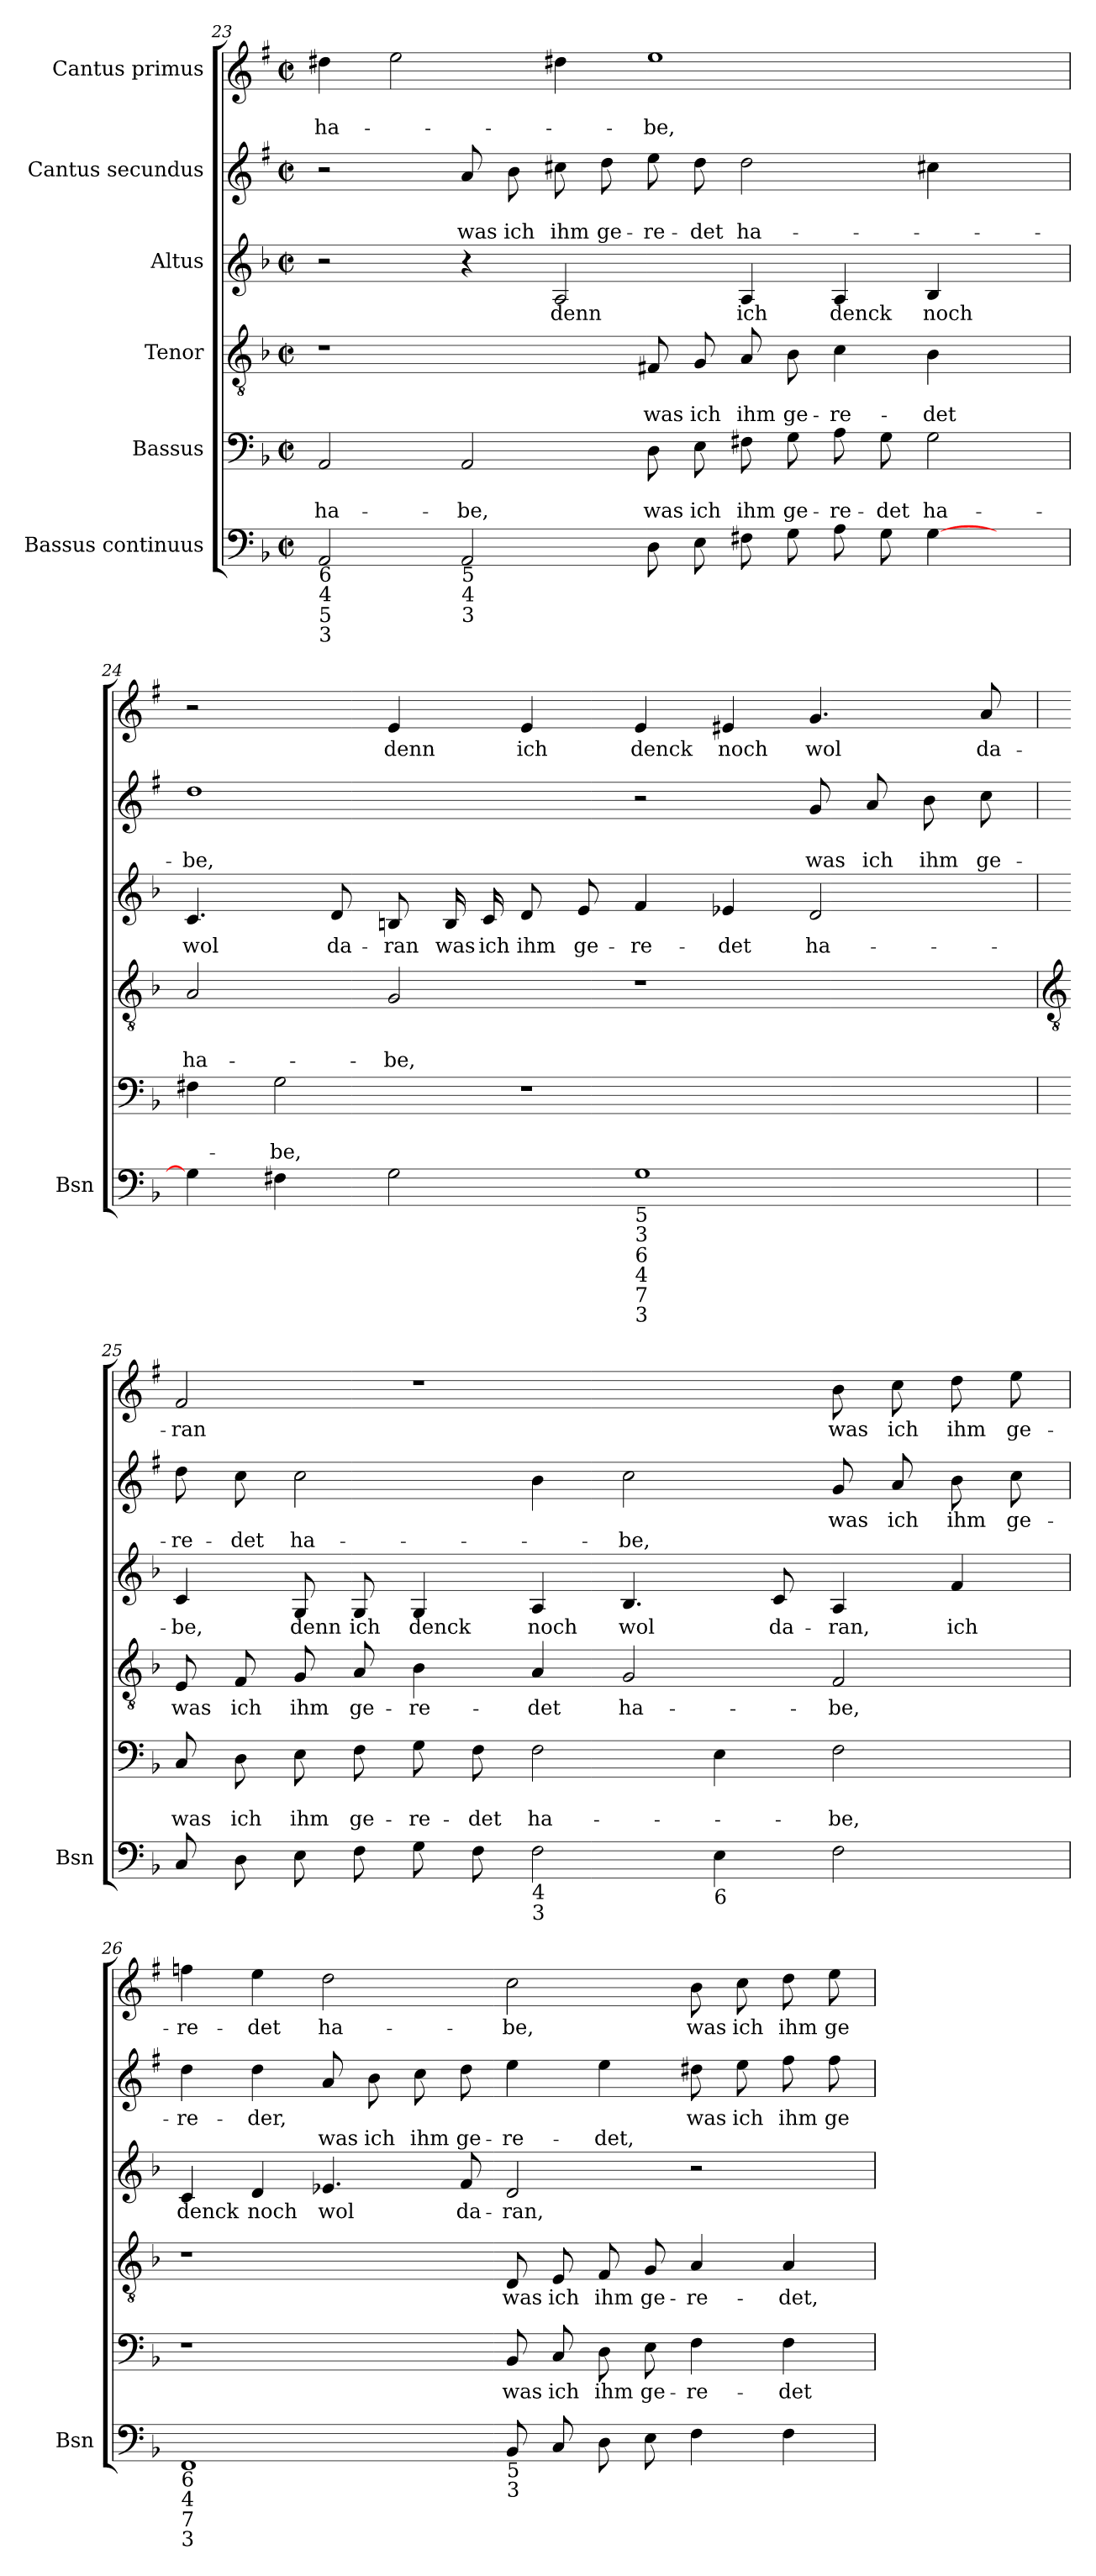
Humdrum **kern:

**kern	**kern	**text	**text	**kern	**text	**text	**kern	**text	**kern	**text	**text	**kern	**text	**text
*part6	*part5	*part5	*part5	*part4	*part4	*part4	*part3	*part3	*part2	*part2	*part2	*part1	*part1	*part1
*staff6	*staff5	*staff5	*staff5	*staff4	*staff4	*staff4	*staff3	*staff3	*staff2	*staff2	*staff2	*staff1	*staff1	*staff1
*I"Bassus continuus	*I"Bassus	*	*	*I"Tenor	*	*	*I"Altus	*	*I"Cantus secundus	*	*	*I"Cantus primus	*	*
*I'Bsn	*	*	*	*	*	*	*	*	*	*	*	*	*	*
!!LO:LB:g=z
*clefF4	*clefF4	*	*	*clefGv2	*	*	*clefG2	*	*clefG2	*	*	*clefG2	*	*
*	*	*	*	*	*	*	*	*	*ITrd1c2	*	*	*ITrd1c2	*	*
*k[b-]	*k[b-]	*	*	*k[b-]	*	*	*k[b-]	*	*k[b-]	*	*	*k[b-]	*	*
*F:	*F:	*	*	*F:	*	*	*F:	*	*F:	*	*	*F:	*	*
*M4/2	*M4/2	*	*	*M4/2	*	*	*M4/2	*	*M4/2	*	*	*M4/2	*	*
*met(c|)	*met(c|)	*	*	*met(c|)	*	*	*met(c|)	*	*met(c|)	*	*	*met(c|)	*	*
=23	=23	=23	=23	=23	=23	=23	=23	=23	=23	=23	=23	=23	=23	=23
!LO:TX:b:t=6\n4	!	!	!	!	!	!	!	!	!	!	!	!	!	!
!LO:TX:b:t=5\n3	!	!	!	!	!	!	!	!	!	!	!	!	!	!
!	!	!	!LO:LY:b	!	!	!	!	!	!	!	!	!	!	!LO:LY:b
2AA	2AA	.	ha-	1r	.	.	2r	.	2r	.	.	4cc#X	.	ha-
.	.	.	.	.	.	.	.	.	.	.	.	2dd	.	.
!LO:TX:b:t=5\n4	!	!	!	!	!	!	!	!	!	!	!	!	!	!
!LO:TX:b:t=3	!	!	!	!	!	!	!	!	!	!	!	!	!	!
!	!	!	!LO:LY:b	!	!	!	!	!	!	!	!LO:LY:b	!	!	!
2AA	2AA	.	-be,	.	.	.	4r	.	8g	.	was	.	.	.
!	!	!	!	!	!	!	!	!	!	!	!LO:LY:b	!	!	!
.	.	.	.	.	.	.	.	.	8a	.	ich	.	.	.
!	!	!	!	!	!	!	!	!LO:LY:b	!	!	!LO:LY:b	!	!	!
.	.	.	.	.	.	.	2A	denn	8bn	.	ihm	4cc#X	.	.
!	!	!	!	!	!	!	!	!	!	!	!LO:LY:b	!	!	!
.	.	.	.	.	.	.	.	.	8cc	.	ge-	.	.	.
!	!	!	!LO:LY:b	!	!	!LO:LY:b	!	!	!	!	!LO:LY:b	!	!	!LO:LY:b
8D	8D	.	was	8F#X	.	was	.	.	8dd	.	-re-	1dd	.	-be,
!	!	!	!LO:LY:b	!	!	!LO:LY:b	!	!	!	!	!LO:LY:b	!	!	!
8E	8E	.	ich	8G	.	ich	.	.	8cc	.	-det	.	.	.
!	!	!	!LO:LY:b	!	!	!LO:LY:b	!	!LO:LY:b	!	!	!LO:LY:b	!	!	!
8F#X	8F#X	.	ihm	8A	.	ihm	4A	ich	2cc	.	ha-	.	.	.
!	!	!	!LO:LY:b	!	!	!LO:LY:b	!	!	!	!	!	!	!	!
8G	8G	.	ge-	8B-	.	ge-	.	.	.	.	.	.	.	.
!	!	!	!LO:LY:b	!	!	!LO:LY:b	!	!LO:LY:b	!	!	!	!	!	!
8A	8A	.	-re-	4c	.	-re-	4A	denck	.	.	.	.	.	.
!	!	!	!LO:LY:b	!	!	!	!	!	!	!	!	!	!	!
8G	8G	.	-det	.	.	.	.	.	.	.	.	.	.	.
!	!	!	!LO:LY:b	!	!	!LO:LY:b	!	!LO:LY:b	!	!	!	!	!	!
[4G	2G	.	ha-	4B-	.	-det	4B-	noch	4bn	.	.	.	.	.
4ryy	.	.	.	4ryy	.	.	4ryy	.	4ryy	.	.	4ryy	.	.
!!LO:LB:g=z
=24	=24	=24	=24	=24	=24	=24	=24	=24	=24	=24	=24	=24	=24	=24
!	!	!	!	!	!	!LO:LY:b	!	!LO:LY:b	!	!	!LO:LY:b	!	!	!
4G]	4F#X	.	.	2A	.	ha-	4.c	wol	1cc	.	-be,	2r	.	.
!	!	!	!LO:LY:b	!	!	!	!	!	!	!	!	!	!	!
4F#X	2G	.	-be,	.	.	.	.	.	.	.	.	.	.	.
!	!	!	!	!	!	!	!	!LO:LY:b	!	!	!	!	!	!
.	.	.	.	.	.	.	8d	da-	.	.	.	.	.	.
!	!	!	!	!	!	!LO:LY:b	!	!LO:LY:b	!	!	!	!	!LO:LY:b	!
2G	.	.	.	2G	.	-be,	8Bn	-ran	.	.	.	4d	denn	.
!	!	!	!	!	!	!	!	!LO:LY:b	!	!	!	!	!	!
.	.	.	.	.	.	.	16B	was	.	.	.	.	.	.
!	!	!	!	!	!	!	!	!LO:LY:b	!	!	!	!	!	!
.	.	.	.	.	.	.	16c	ich	.	.	.	.	.	.
!	!	!	!	!	!	!	!	!LO:LY:b	!	!	!	!	!LO:LY:b	!
.	1r	.	.	.	.	.	8d	ihm	.	.	.	4d	ich	.
!	!	!	!	!	!	!	!	!LO:LY:b	!	!	!	!	!	!
.	.	.	.	.	.	.	8e	ge-	.	.	.	.	.	.
!LO:TX:b:t=5\n3	!	!	!	!	!	!	!	!	!	!	!	!	!	!
!LO:TX:b:t=6\n4	!	!	!	!	!	!	!	!	!	!	!	!	!	!
!LO:TX:b:t=7\n3	!	!	!	!	!	!	!	!	!	!	!	!	!	!
!	!	!	!	!	!	!	!	!LO:LY:b	!	!	!	!	!LO:LY:b	!
1G	.	.	.	1r	.	.	4f	-re-	2r	.	.	4d	denck	.
!	!	!	!	!	!	!	!	!LO:LY:b	!	!	!	!	!LO:LY:b	!
.	.	.	.	.	.	.	4e-X	-det	.	.	.	4d#X	noch	.
!	!	!	!	!	!	!	!	!LO:LY:b	!	!	!LO:LY:b	!	!LO:LY:b	!
.	.	.	.	.	.	.	2d	ha-	8f	.	was	4.f	wol	.
!	!	!	!	!	!	!	!	!	!	!	!LO:LY:b	!	!	!
.	.	.	.	.	.	.	.	.	8g	.	ich	.	.	.
!	!	!	!	!	!	!	!	!	!	!	!LO:LY:b	!	!	!
.	4ryy	.	.	.	.	.	.	.	8a	.	ihm	.	.	.
!	!	!	!	!	!	!	!	!	!	!	!LO:LY:b	!	!LO:LY:b	!
.	.	.	.	.	.	.	.	.	8b-	.	ge-	8g	da-	.
!!LO:LB:g=z
=25	=25	=25	=25	=25	=25	=25	=25	=25	=25	=25	=25	=25	=25	=25
*	*	*	*	*clefGv2	*	*	*	*	*	*	*	*	*	*
!	!	!	!LO:LY:b	!	!LO:LY:b	!	!	!LO:LY:b	!	!	!LO:LY:b	!	!LO:LY:b	!
8C	8C	.	was	8E	was	.	4c	-be,	8cc	.	-re-	2e	-ran	.
!	!	!	!LO:LY:b	!	!LO:LY:b	!	!	!	!	!	!LO:LY:b	!	!	!
8D	8D	.	ich	8F	ich	.	.	.	8b-	.	-det	.	.	.
!	!	!	!LO:LY:b	!	!LO:LY:b	!	!	!LO:LY:b	!	!	!LO:LY:b	!	!	!
8E	8E	.	ihm	8G	ihm	.	8G	denn	2b-	.	ha-	.	.	.
!	!	!	!LO:LY:b	!	!LO:LY:b	!	!	!LO:LY:b	!	!	!	!	!	!
8F	8F	.	ge-	8A	ge-	.	8G	ich	.	.	.	.	.	.
!	!	!	!LO:LY:b	!	!LO:LY:b	!	!	!LO:LY:b	!	!	!	!	!	!
8G	8G	.	-re-	4B-	-re-	.	4G	denck	.	.	.	1r	.	.
!	!	!	!LO:LY:b	!	!	!	!	!	!	!	!	!	!	!
8F	8F	.	-det	.	.	.	.	.	.	.	.	.	.	.
!LO:TX:b:t=4	!	!	!	!	!	!	!	!	!	!	!	!	!	!
!LO:TX:b:t=3	!	!	!	!	!	!	!	!	!	!	!	!	!	!
!	!	!	!LO:LY:b	!	!LO:LY:b	!	!	!LO:LY:b	!	!	!	!	!	!
2F	2F	.	ha-	4A	-det	.	4A	noch	4a	.	.	.	.	.
!	!	!	!	!	!LO:LY:b	!	!	!LO:LY:b	!	!	!LO:LY:b	!	!	!
.	.	.	.	2G	ha-	.	4.B-	wol	2b-	.	-be,	.	.	.
!LO:TX:b:t=6	!	!	!	!	!	!	!	!	!	!	!	!	!	!
4E	4E	.	.	.	.	.	.	.	.	.	.	.	.	.
!	!	!	!	!	!	!	!	!LO:LY:b	!	!	!	!	!	!
.	.	.	.	.	.	.	8c	da-	.	.	.	.	.	.
!	!	!	!LO:LY:b	!	!LO:LY:b	!	!	!LO:LY:b	!	!LO:LY:b	!	!	!LO:LY:b	!
2F	2F	.	-be,	2F	-be,	.	4A	-ran,	8f	was	.	8a	was	.
!	!	!	!	!	!	!	!	!	!	!LO:LY:b	!	!	!LO:LY:b	!
.	.	.	.	.	.	.	.	.	8g	ich	.	8b-	ich	.
!	!	!	!	!	!	!	!	!LO:LY:b	!	!LO:LY:b	!	!	!LO:LY:b	!
.	.	.	.	.	.	.	4f	ich	8a	ihm	.	8cc	ihm	.
!	!	!	!	!	!	!	!	!	!	!LO:LY:b	!	!	!LO:LY:b	!
.	.	.	.	.	.	.	.	.	8b-	ge-	.	8dd	ge-	.
!!LO:LB:g=z
=26	=26	=26	=26	=26	=26	=26	=26	=26	=26	=26	=26	=26	=26	=26
!LO:TX:b:t=6\n4	!	!	!	!	!	!	!	!	!	!	!	!	!	!
!LO:TX:b:t=7\n3	!	!	!	!	!	!	!	!	!	!	!	!	!	!
!	!	!	!	!	!	!	!	!LO:LY:b	!	!LO:LY:b	!	!	!LO:LY:b	!
1FF	1r	.	.	1r	.	.	4c	denck	4cc	-re-	.	4ee-X	-re-	.
!	!	!	!	!	!	!	!	!LO:LY:b	!	!LO:LY:b	!	!	!LO:LY:b	!
.	.	.	.	.	.	.	4d	noch	4cc	-der,	.	4dd	-det	.
!	!	!	!	!	!	!	!	!LO:LY:b	!	!	!LO:LY:b	!	!LO:LY:b	!
.	.	.	.	.	.	.	4.e-X	wol	8g	.	was	2cc	ha-	.
!	!	!	!	!	!	!	!	!	!	!	!LO:LY:b	!	!	!
.	.	.	.	.	.	.	.	.	8a	.	ich	.	.	.
!	!	!	!	!	!	!	!	!	!	!	!LO:LY:b	!	!	!
.	.	.	.	.	.	.	.	.	8b-	.	ihm	.	.	.
!	!	!	!	!	!	!	!	!LO:LY:b	!	!	!LO:LY:b	!	!	!
.	.	.	.	.	.	.	8f	da-	8cc	.	ge-	.	.	.
!LO:TX:b:t=5\n3	!	!	!	!	!	!	!	!	!	!	!	!	!	!
!	!	!LO:LY:b	!	!	!LO:LY:b	!	!	!LO:LY:b	!	!	!LO:LY:b	!	!LO:LY:b	!
8BB-	8BB-	was	.	8D	was	.	2d	-ran,	4dd	.	-re-	2b-	-be,	.
!	!	!LO:LY:b	!	!	!LO:LY:b	!	!	!	!	!	!	!	!	!
8C	8C	ich	.	8E	ich	.	.	.	.	.	.	.	.	.
!	!	!LO:LY:b	!	!	!LO:LY:b	!	!	!	!	!	!LO:LY:b	!	!	!
8D	8D	ihm	.	8F	ihm	.	.	.	4dd	.	-det,	.	.	.
!	!	!LO:LY:b	!	!	!LO:LY:b	!	!	!	!	!	!	!	!	!
8E	8E	ge-	.	8G	ge-	.	.	.	.	.	.	.	.	.
!	!	!LO:LY:b	!	!	!LO:LY:b	!	!	!	!	!LO:LY:b	!	!	!LO:LY:b	!
4F	4F	-re-	.	4A	-re-	.	2r	.	8cc#X	was	.	8a	was	.
!	!	!	!	!	!	!	!	!	!	!LO:LY:b	!	!	!LO:LY:b	!
.	.	.	.	.	.	.	.	.	8dd	ich	.	8b-	ich	.
!	!	!LO:LY:b	!	!	!LO:LY:b	!	!	!	!	!LO:LY:b	!	!	!LO:LY:b	!
4F	4F	-det	.	4A	-det,	.	.	.	8ee	ihm	.	8cc	ihm	.
!	!	!	!	!	!	!	!	!	!	!LO:LY:b	!	!	!LO:LY:b	!
.	.	.	.	.	.	.	.	.	8ee	ge-	.	8dd	ge-	.
=	=	=	=	=	=	=	=	=	=	=	=	=	=	=
*-	*-	*-	*-	*-	*-	*-	*-	*-	*-	*-	*-	*-	*-	*-
